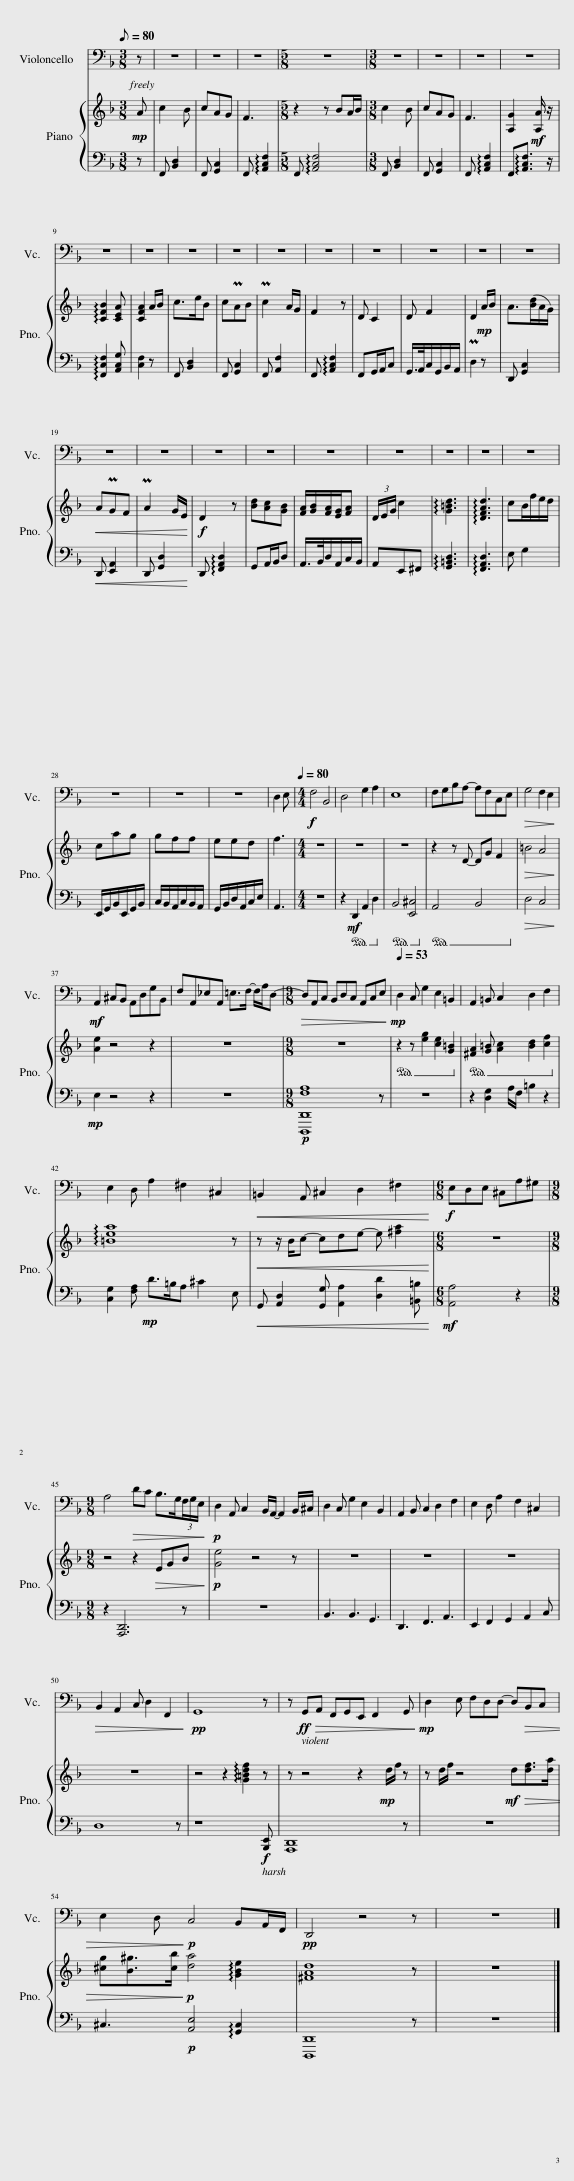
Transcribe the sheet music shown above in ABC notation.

X:1
%%score 1 { 2 | 3 }
L:1/8
Q:1/8=80
M:3/8
I:linebreak $
K:F
V:1 bass
V:2 treble
V:3 bass
V:1
 z | z3 | z3 | z3 |[M:5/8] z5 | %5
[M:3/8] z3 | z3 | z3 | z3 |$ z3 | %10
 z3 | z3 | z3 | z3 | z3 | %15
 z3 | z3 | z3 | z3 |$ z3 | %20
 z3 | z3 | z3 | z3 | z3 | %25
 z3 | z3 | z3 |$ z3 | z3 | %30
 z3 | D,2 E, |[M:4/4]!f![Q:1/4=80] F,4 B,,4 | D,4 G,2 A,2 | E,8 | %35
 F,G,B,A,- A,F,C,E, |!>(! G,4 F,2 E,2!>)! |$!mf! A,,2 ^C,B,, A,,D,G,B,, | F,A,,_E,A,, =E,>F,- F,/A,/D,- |[M:9/8]!>(! D,A,,C, B,,D,C, A,,C,E,!>)! | %40
!mp![Q:1/4=53] D,2 C, G,2 E,2 =B,,2 | A,,2 =B,, C,2 D,2 F,2 |$ E,2 D, A,2 ^F,2 ^C,2 |!<(! =B,,2 A,, ^C,2 D,2 ^F,2!<)! |[M:6/8]!f! E,D,E, ^C,A,^G, |$ %45
[M:9/8] A,4!>(! DC B,>G,(3F,/G,/E,/!>)! |!p! D,2 A,, C,2 B,,/A,,/- A,,2 B,,/^C,/ | D,2 C, G,2 E,2 B,,2 | A,,2 B,, C,2 D,2 F,2 | E,2 D, A,2 F,2 ^C,2 |$ %50
!>(! B,,2 A,,2 C, D,2 F,,2!>)! |!pp! G,,8 z | z!ff! G,,!>(!A,, F,,G,,E,, F,,2 G,,!>)! |!mp! D,2 E, F,D,D,- D,!>(!B,,C, |$ E,2 D,!>)!!p! C,4 B,,A,,/F,,/ | %55
!pp! D,,4 z4 z | z9 |] %57
V:2
!mp! A | c2 B | cAG | F3 |[M:5/8] z2 z BA/B/ | %5
[M:3/8] c2 B | cAG | F3 | [A,G]2!mf! [A,A]/ z/ |$ !arpeggio![CFB]2 [CEA] | %10
 [CFA]2 A/B/ | c>eB | cPAB | Pc2 A/G/ | F2 z | %15
 D C2 | D F2 | D2!mp! A/B/ | A>([Bd]A/G/) |$!<(! APGF | %20
 PA2 G/E/!<)! |!f! D2 z | [Bd][Ac][GB] | [FA]/[GB]/[FA]/[EG]/[FA] | (3D/E/G/ c2 | %25
 !arpeggio![G=Bd]3 | !arpeggio![DFAd]3 | cB/f/e/d/ |$ cag | gff | %30
 eed | f3 |[M:4/4] z8 | z8 | z8 | %35
 z2 z D- DG F2 |!>(! =B4 A4!>)! |$ [Ae]2 z4 z2 | z8 |[M:9/8] z9 | %40
 z2 z [eg]2 [ce]2 [G=B]2 | [^FA]2 [G=B] [Ac]2 [Bd]2 [cf]2 |$ !arpeggio![=Bea]8 z |!<(! z z/ B/c- cde- e [^fa]2!<)! |[M:6/8] z6 |$ %45
[M:9/8] z4 z2!>(! EGB!>)! |!p! [Ge]4 z4 z | z9 | z9 | z9 |$ %50
 z9 | z4 z2 !arpeggio![G=Bdf]2 z | z z4 z2!mp! d/f/ z | z d/f/ z4!mf! d!>(![df]>[da] |$ [^cg][B^g]>[cb]!>)!!p! [da]4 !arpeggio![GBe]2 | %55
 [^FAd]8 z | z9 |] %57
V:3
 z | F,, [B,,D,]2 | F,, [G,,C,]2 | F,, !arpeggio![A,,C,F,]2 |[M:5/8] F,, !arpeggio![A,,C,F,]4 | %5
[M:3/8] F,, [B,,D,]2 | F,, [G,,C,]2 | F,, !arpeggio![A,,C,F,]2 | F,,!arpeggio![A,,C,F,]3/2 z/ |$ !arpeggio![F,,C,F,]2 [A,,C,G,] | %10
 [C,F,]2 z | F,, [B,,D,]2 | F,, [G,,C,]2 | F,, [A,,F,]2 | F,, !arpeggio![A,,C,F,]2 | %15
 F,,G,,/A,,/C, | G,,/>A,,/C,/G,,/B,,/A,,/ | PD,2 z | D,, [G,,C,]2 |$!<(! D,, [E,,A,,]2 | %20
 D,, [G,,D,]2!<)! | D,, !arpeggio![F,,A,,D,]2 | G,,A,,/B,,/D, | A,,/>B,,/D,/A,,/C,/B,,/ | A,,E,,^F,, | %25
 !arpeggio![G,,=B,,D,]3 | !arpeggio![F,,A,,D,]3 | E, G,2 |$ E,,/G,,/B,,/E,,/G,,/B,,/ | C,/B,,/A,,/C,/B,,/A,,/ | %30
 G,,/B,,/D,/A,,/C,/E,/ | A,,3 |[M:4/4] z8 | z2!mf!!ped! D,,2 A,,2 D,2!ped-up! |!ped! B,,4 [E,,^C,]4!ped-up! | %35
!ped! A,,4 B,,4!ped-up! |!>(! D,4 C,4!>)! |$!mp! E,2 z4 z2 | z8 |[M:9/8]!p! [D,,,D,,F,A,]8 z | %40
!ped! z9!ped-up! |!ped! z2 [D,G,]2 A,/F,/ =B,2 z2!ped-up! |$ [C,G,]2 [F,A,]!mp! D>=B,A, ^C2 E, |!<(! G,, [A,,D,]2 [G,,G,] [A,,A,]2 [D,D]2 [=B,,=B,]!<)! |[M:6/8]!mf! [A,,A,]4 z2 |$ %45
[M:9/8] z2 [A,,,D,,]6 z | z9 | B,,3 B,,3 G,,3 | D,,3 F,,3 A,,3 | E,,2 F,,2 G,,2 A,,2 C, |$ %50
 D,8 z | z8!f! [B,,,E,,] | [A,,,D,,]8 z | z9 |$ ^C,3!p! [A,,E,]4 !arpeggio![G,,C,]2 | %55
 [D,,,D,,]8 z | z9 |] %57
